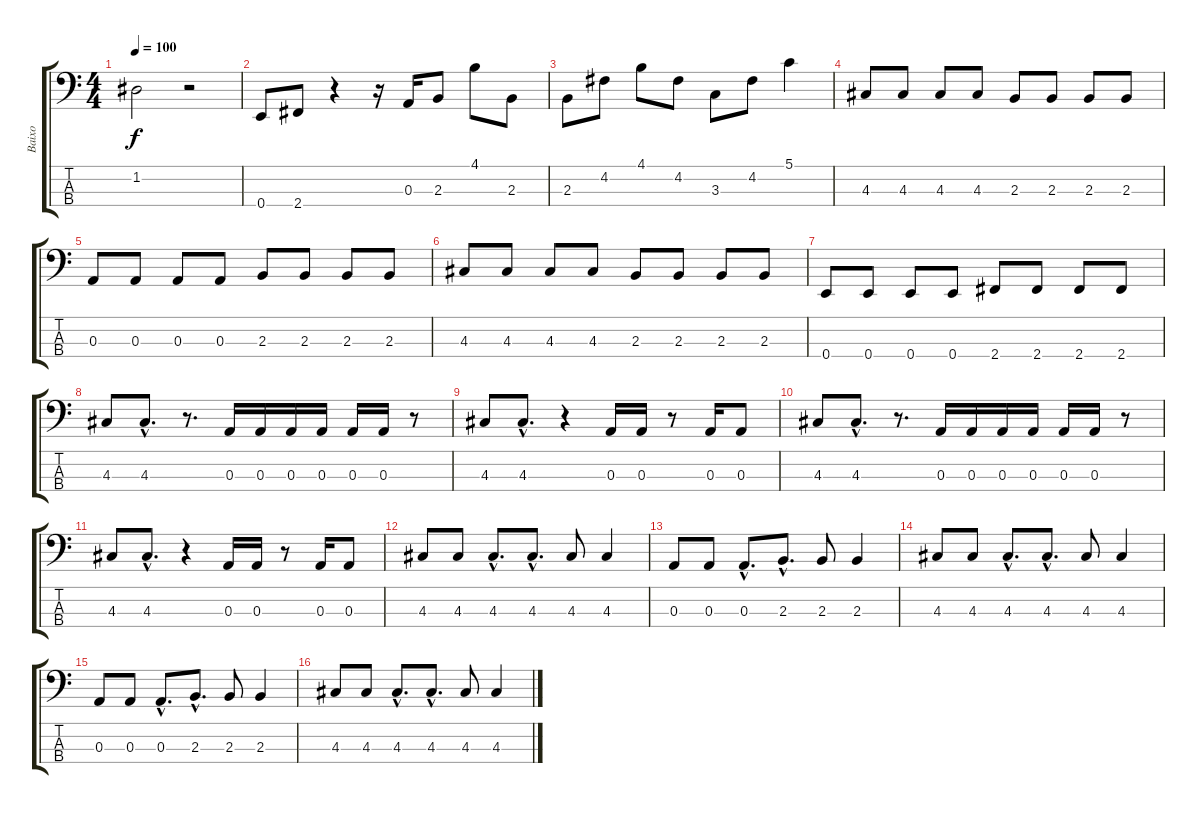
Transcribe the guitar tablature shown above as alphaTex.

\track ("Baixo" "Baixo") {instrument electricbassfinger}
\staff {score tabs}
\tuning (G2 D2 A1 E1) {hide}
\ts (4 4)
\tempo 100
\clef f4
\ks c
1.2.2{dy f} r.2 |
0.4.8 2.4.8 r.4 r.16 0.3.16 2.3.8 4.1.8 2.3.8 |
2.3.8 4.2.8 4.1.8 4.2.8 3.3.8 4.2.8 5.1.4 |
4.3.8 4.3.8 4.3.8 4.3.8 2.3.8 2.3.8 2.3.8 2.3.8 |
0.3.8 0.3.8 0.3.8 0.3.8 2.3.8 2.3.8 2.3.8 2.3.8 |
4.3.8 4.3.8 4.3.8 4.3.8 2.3.8 2.3.8 2.3.8 2.3.8 |
0.4.8 0.4.8 0.4.8 0.4.8 2.4.8 2.4.8 2.4.8 2.4.8 |
4.3.8 4.3{hac}.8{d} r.8{d} 0.3.16 0.3.16 0.3.16 0.3.16 0.3.16 0.3.16 r.8 |
4.3.8 4.3{hac}.8{d} r.4 0.3.16 0.3.16 r.8 0.3.16 0.3.8 |
4.3.8 4.3{hac}.8{d} r.8{d} 0.3.16 0.3.16 0.3.16 0.3.16 0.3.16 0.3.16 r.8 |
4.3.8 4.3{hac}.8{d} r.4 0.3.16 0.3.16 r.8 0.3.16 0.3.8 |
4.3.8 4.3.8 4.3{hac}.8{d} 4.3{hac}.8{d} 4.3.8 4.3.4 |
0.3.8 0.3.8 0.3{hac}.8{d} 2.3{hac}.8{d} 2.3.8 2.3.4 |
4.3.8 4.3.8 4.3{hac}.8{d} 4.3{hac}.8{d} 4.3.8 4.3.4 |
0.3.8 0.3.8 0.3{hac}.8{d} 2.3{hac}.8{d} 2.3.8 2.3.4 |
4.3.8 4.3.8 4.3{hac}.8{d} 4.3{hac}.8{d} 4.3.8 4.3.4
